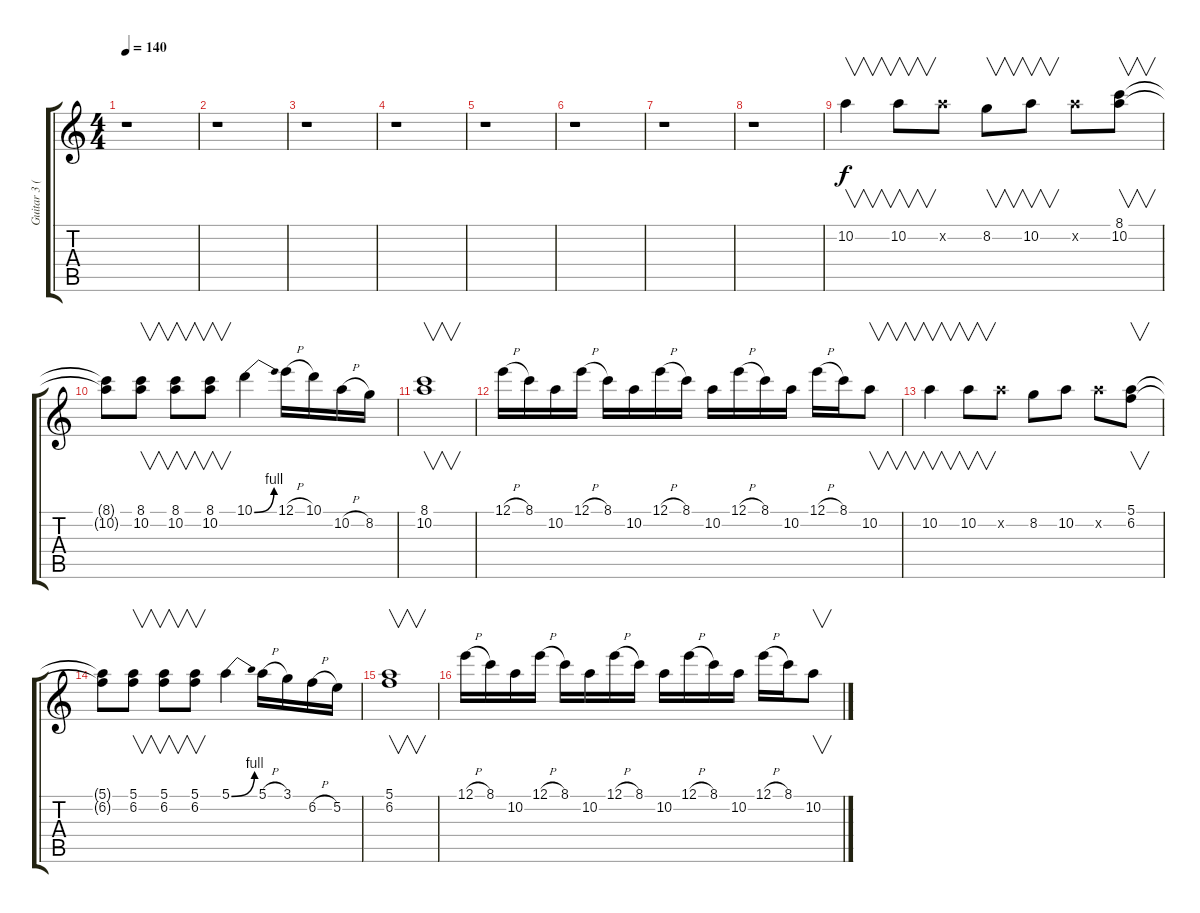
\track ("Guitar 3 (Solo)" "Guitar 3 (") {instrument overdrivenguitar}
\staff {score tabs}
\tuning (E4 B3 G3 D3 A2 E2) {hide}
\ts (4 4)
\tempo 140
\clef g2
\ks c
r.1{dy f} |
r.1 |
r.1 |
r.1 |
r.1 |
r.1 |
r.1 |
r.1 |
10.2.4{v} 10.2.8{v} 10.2{x}.8 8.2.8{v} 10.2.8{v} 10.2{x}.8 (8.1 10.2).8{v} |
(8.1{t} 10.2{t}).8 (8.1 10.2).8{v} (8.1 10.2).8{v} (8.1 10.2).8{v} 10.1{be (bend 0 0 60 4)}.4 12.1{h}.16 10.1.16 10.2{h}.16 8.2.16 |
(8.1 10.2).1{v} |
12.1{h}.16 8.1.16 10.2.16 12.1{h}.16 8.1.16 10.2.16 12.1{h}.16 8.1.16 10.2.16 12.1{h}.16 8.1.16 10.2.16 12.1{h}.16 8.1.16 10.2.8{v} |
10.2.4{v} 10.2.8{v} 10.2{x}.8 8.2.8 10.2.8 10.2{x}.8 (5.1 6.2).8{v} |
(5.1{t} 6.2{t}).8 (5.1 6.2).8{v} (5.1 6.2).8{v} (5.1 6.2).8{v} 5.1{be (bend 0 0 60 4)}.4 5.1{h}.16 3.1.16 6.2{h}.16 5.2.16 |
(5.1 6.2).1{v} |
12.1{h}.16 8.1.16 10.2.16 12.1{h}.16 8.1.16 10.2.16 12.1{h}.16 8.1.16 10.2.16 12.1{h}.16 8.1.16 10.2.16 12.1{h}.16 8.1.16 10.2.8{v}
